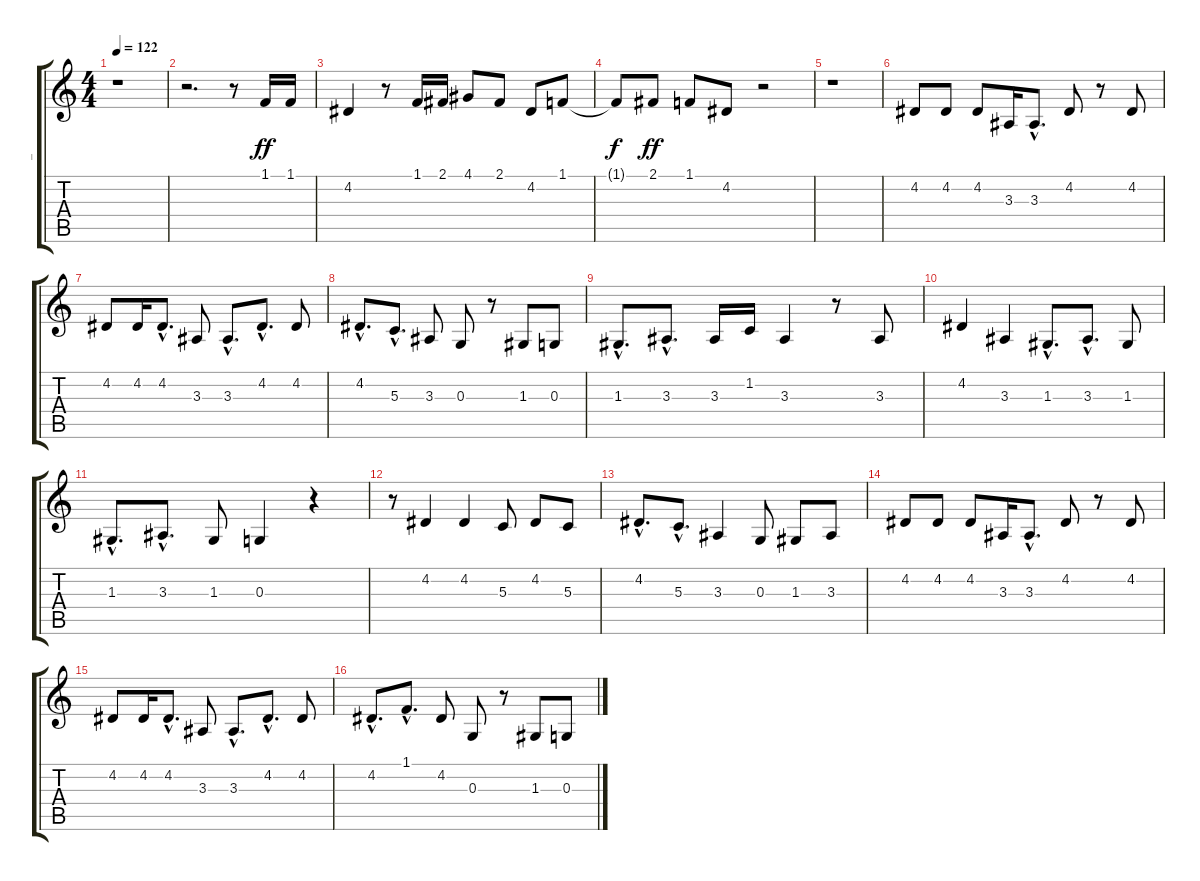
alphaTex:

\track ("_" "_") {instrument voiceoohs}
\staff {score tabs}
\tuning (E4 B3 G3 D3 A2 E2) {hide}
\ts (4 4)
\tempo 122
\clef g2
\ks c
r.1{dy ff} |
r.2{d} r.8 1.1.16 1.1.16 |
4.2.4 r.8 1.1.16 2.1.16 4.1.8 2.1.8 4.2.8 1.1.8 |
1.1{t}.8{dy f} 2.1.8{dy ff} 1.1.8 4.2.8 r.2 |
r.1 |
4.2.8 4.2.8 4.2.8 3.3.16 3.3{hac}.8{d} 4.2.8 r.8 4.2.8 |
4.2.8 4.2.16 4.2{hac}.8{d} 3.3.8 3.3{hac}.8{d} 4.2{hac}.8{d} 4.2.8 |
4.2{hac}.8{d} 5.3{hac}.8{d} 3.3.8 0.3.8 r.8 1.3.8 0.3.8 |
1.3{hac}.8{d} 3.3{hac}.8{d} 3.3.16 1.2.16 3.3.4 r.8 3.3.8 |
4.2.4 3.3.4 1.3{hac}.8{d} 3.3{hac}.8{d} 1.3.8 |
1.3{hac}.8{d} 3.3{hac}.8{d} 1.3.8 0.3.4 r.4 |
r.8 4.2.4 4.2.4 5.3.8 4.2.8 5.3.8 |
4.2{hac}.8{d} 5.3{hac}.8{d} 3.3.4 0.3.8 1.3.8 3.3.8 |
4.2.8 4.2.8 4.2.8 3.3.16 3.3{hac}.8{d} 4.2.8 r.8 4.2.8 |
4.2.8 4.2.16 4.2{hac}.8{d} 3.3.8 3.3{hac}.8{d} 4.2{hac}.8{d} 4.2.8 |
4.2{hac}.8{d} 1.1{hac}.8{d} 4.2.8 0.3.8 r.8 1.3.8 0.3.8
